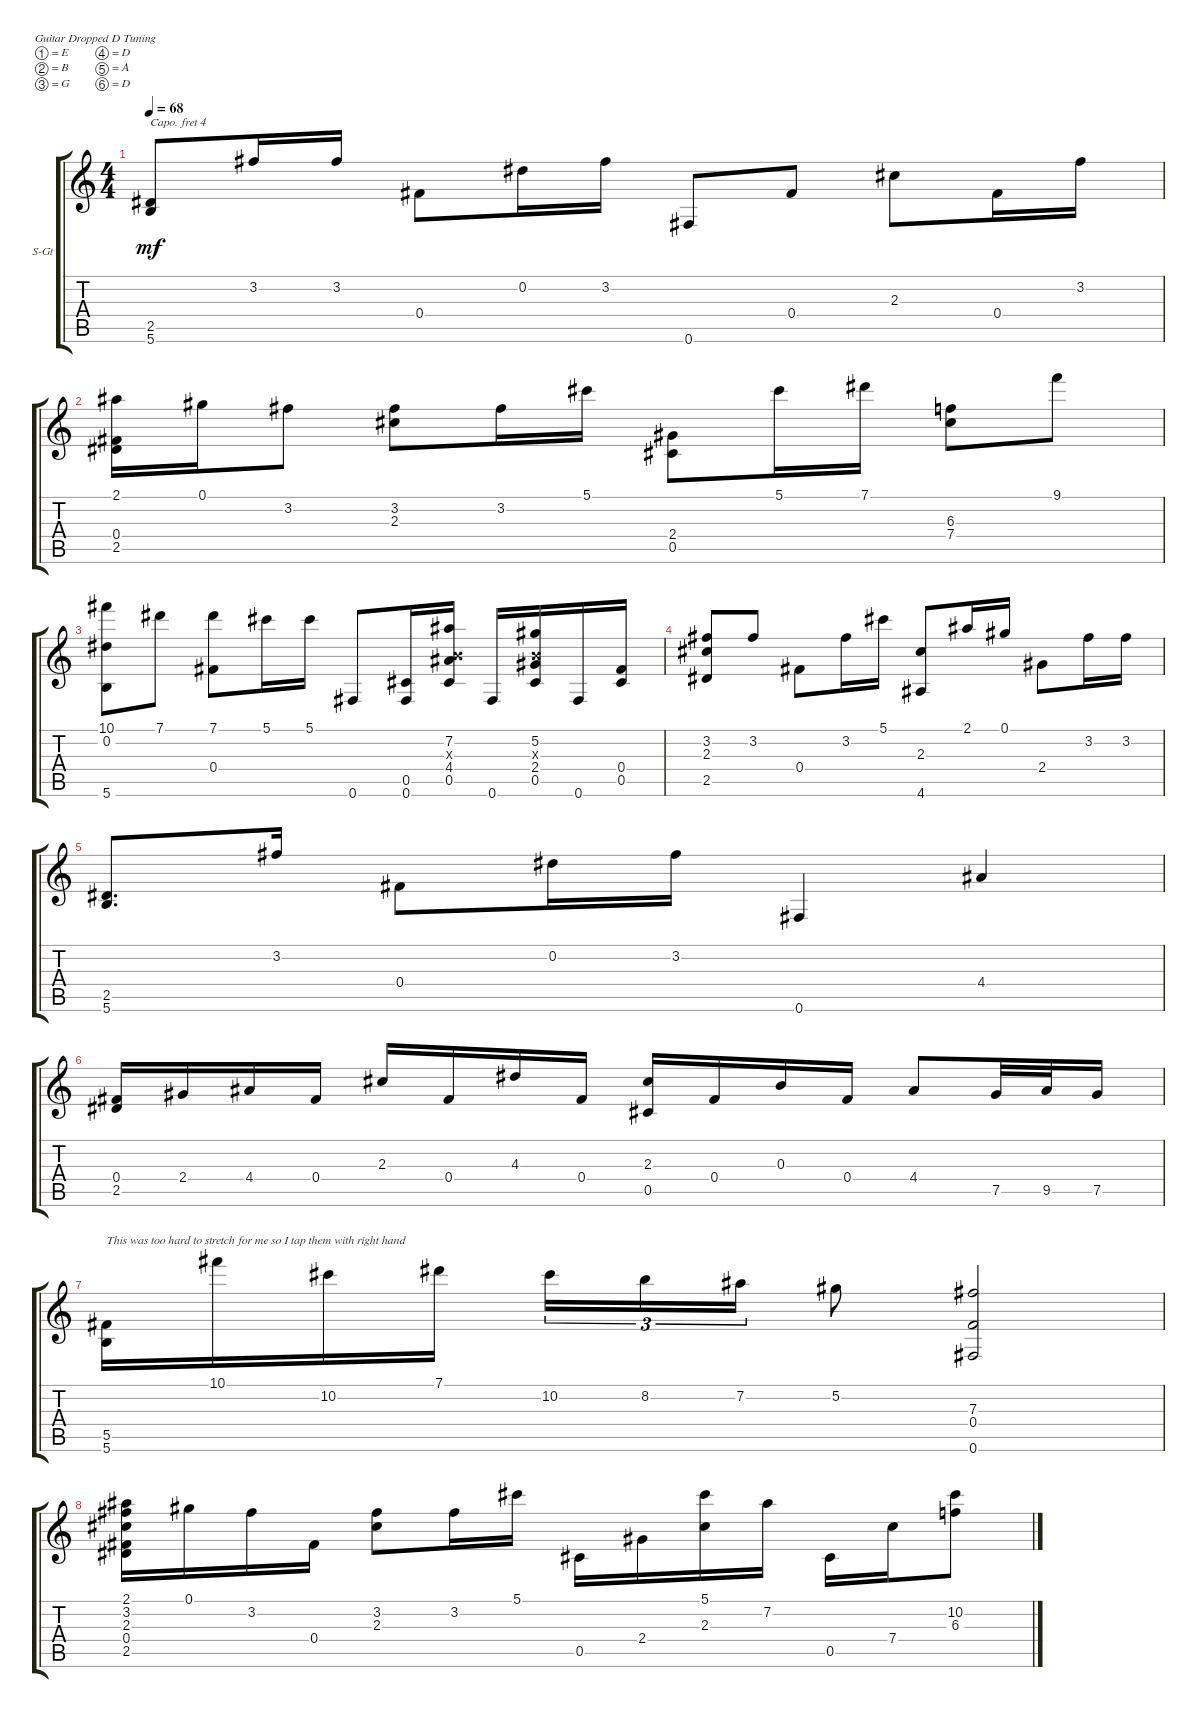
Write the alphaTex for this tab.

\defaultSystemsLayout 4
\bracketExtendMode groupsimilarinstruments
\firstSystemTrackNameOrientation horizontal
\otherSystemsTrackNameOrientation horizontal
\track ("Steel Guitar" "S-Gt") {instrument acousticguitarsteel}
\staff {score tabs}
\capo 4
\tuning (E4 B3 G3 D3 A2 D2)
\ts (4 4)
\tempo 68
\clef g2
\ks c
(5.6 2.5).8{dy mf} 3.2.16 3.2.16 0.4.8 0.2.16 3.2.16 0.6.8 0.4.8 2.3.8 0.4.16 3.2.16 |
(2.5 0.4 2.1).16 0.1.16 3.2.8 (2.3 3.2).8 3.2.16 5.1.16 (0.5 2.4).8 5.1.16 7.1.16 (7.4 6.3).8 9.1.8 |
(5.6 0.2 10.1).8 7.1.8 (0.4 7.1).8 5.1.16 5.1.16 0.6.8 (0.6 0.5).16 (0.5 4.4 7.2 0.3{x}).16 0.6.16 (0.5 2.4 5.2 0.3{x}).16 0.6.16 (0.5 0.4).16 |
(2.5 2.3 3.2).8 3.2.8 0.4.8 3.2.16 5.1.16 (4.6 2.3).8 2.1.16 0.1.16 2.4.8 3.2.16 3.2.16 |
(5.6 2.5).8{d} 3.2.16 0.4.8 0.2.16 3.2.16 0.6.4 4.4.4 |
(2.5 0.4).16 2.4.16 4.4.16 0.4.16 2.3.16 0.4.16 4.3.16 0.4.16 (0.5 2.3).16 0.4.16 0.3.16 0.4.16 4.4.8 7.5.32 9.5.32 7.5.16 |
(5.6 5.5).16{txt "This was too hard to stretch for me so I tap them with right hand"} 10.1.16 10.2.16 7.1.16 10.2.16{tu (3 2)} 8.2.16{tu (3 2)} 7.2.16{tu (3 2)} 5.2.8 (0.6 0.4 7.3).2 |
(2.5 0.4 2.3 3.2 2.1).16 0.1.16 3.2.16 0.4.16 (2.3 3.2).8 3.2.16 5.1.16 0.5.16 2.4.16 (2.3 5.1).16 7.2.16 0.5.16 7.4.16 (6.3 10.2).8
